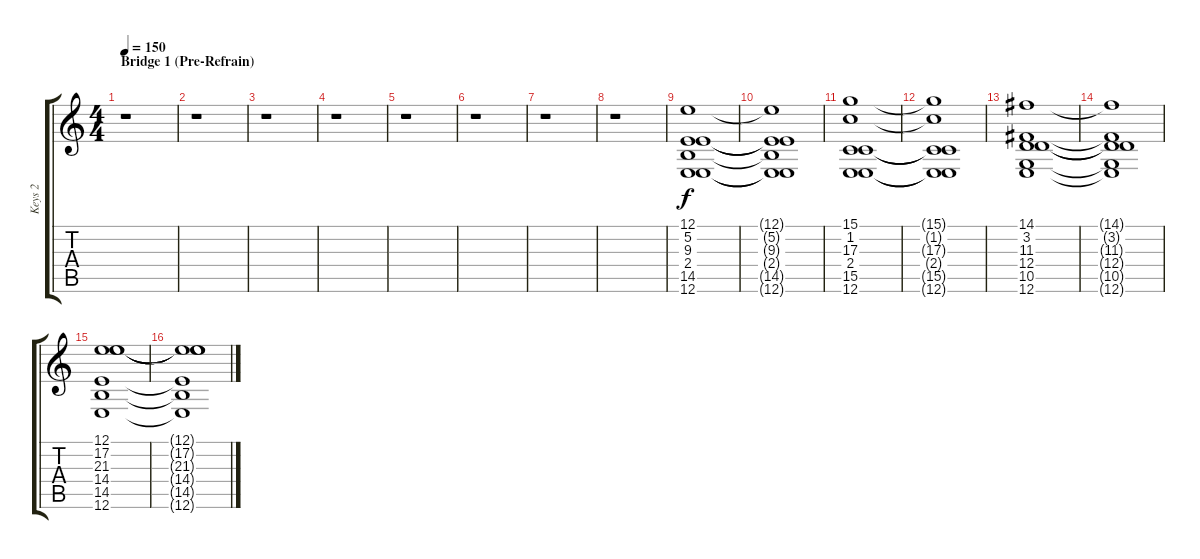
\track ("Keys 2" "Keys 2") {instrument synthbrass1}
\staff {score tabs}
\tuning (E4 B3 G3 D3 A2 E2) {hide}
\ts (4 4)
\section ("" "Bridge 1 (Pre-Refrain)")
\tempo 150
\clef g2
\ks c
r.1{dy f} |
r.1 |
r.1 |
r.1 |
r.1 |
r.1 |
r.1 |
r.1 |
(12.1 5.2 9.3 2.4 14.5 12.6).1{instrument tremolostrings} |
(12.1{t} 5.2{t} 9.3{t} 2.4{t} 14.5{t} 12.6{t}).1 |
(15.1 1.2 17.3 2.4 15.5 12.6).1 |
(15.1{t} 1.2{t} 17.3{t} 2.4{t} 15.5{t} 12.6{t}).1 |
(14.1 3.2 11.3 12.4 10.5 12.6).1 |
(14.1{t} 3.2{t} 11.3{t} 12.4{t} 10.5{t} 12.6{t}).1 |
(12.1 17.2 21.3 14.4 14.5 12.6).1 |
(12.1{t} 17.2{t} 21.3{t} 14.4{t} 14.5{t} 12.6{t}).1
